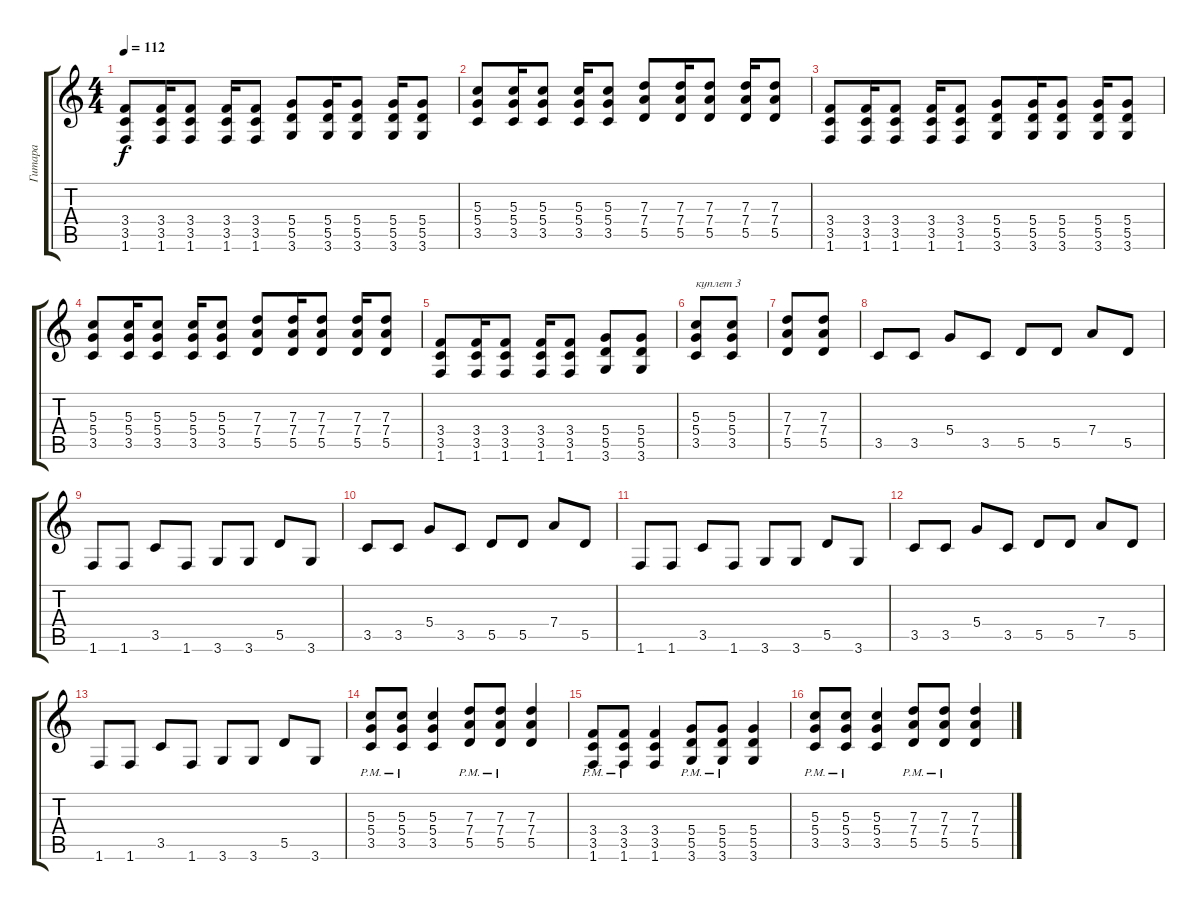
\track ("Гитара" "Гитара") {instrument distortionguitar}
\staff {score tabs}
\tuning (E4 B3 G3 D3 A2 E2) {hide}
\ts (4 4)
\tempo 112
\clef g2
\ks c
(3.4 3.5 1.6).8{dy f} (3.4 3.5 1.6).16 (3.4 3.5 1.6).8 (3.4 3.5 1.6).16 (3.4 3.5 1.6).8 (5.4 5.5 3.6).8 (5.4 5.5 3.6).16 (5.4 5.5 3.6).8 (5.4 5.5 3.6).16 (5.4 5.5 3.6).8 |
(5.3 5.4 3.5).8 (5.3 5.4 3.5).16 (5.3 5.4 3.5).8 (5.3 5.4 3.5).16 (5.3 5.4 3.5).8 (7.3 7.4 5.5).8 (7.3 7.4 5.5).16 (7.3 7.4 5.5).8 (7.3 7.4 5.5).16 (7.3 7.4 5.5).8 |
(3.4 3.5 1.6).8 (3.4 3.5 1.6).16 (3.4 3.5 1.6).8 (3.4 3.5 1.6).16 (3.4 3.5 1.6).8 (5.4 5.5 3.6).8 (5.4 5.5 3.6).16 (5.4 5.5 3.6).8 (5.4 5.5 3.6).16 (5.4 5.5 3.6).8 |
(5.3 5.4 3.5).8 (5.3 5.4 3.5).16 (5.3 5.4 3.5).8 (5.3 5.4 3.5).16 (5.3 5.4 3.5).8 (7.3 7.4 5.5).8 (7.3 7.4 5.5).16 (7.3 7.4 5.5).8 (7.3 7.4 5.5).16 (7.3 7.4 5.5).8 |
(3.4 3.5 1.6).8 (3.4 3.5 1.6).16 (3.4 3.5 1.6).8 (3.4 3.5 1.6).16 (3.4 3.5 1.6).8 (5.4 5.5 3.6).8 (5.4 5.5 3.6).8 |
(5.3 5.4 3.5).8{txt "куплет 3"} (5.3 5.4 3.5).8 |
(7.3 7.4 5.5).8 (7.3 7.4 5.5).8 |
3.5.8 3.5.8 5.4.8 3.5.8 5.5.8 5.5.8 7.4.8 5.5.8 |
1.6.8 1.6.8 3.5.8 1.6.8 3.6.8 3.6.8 5.5.8 3.6.8 |
3.5.8 3.5.8 5.4.8 3.5.8 5.5.8 5.5.8 7.4.8 5.5.8 |
1.6.8 1.6.8 3.5.8 1.6.8 3.6.8 3.6.8 5.5.8 3.6.8 |
3.5.8 3.5.8 5.4.8 3.5.8 5.5.8 5.5.8 7.4.8 5.5.8 |
1.6.8 1.6.8 3.5.8 1.6.8 3.6.8 3.6.8 5.5.8 3.6.8 |
(5.3{pm} 5.4{pm} 3.5{pm}).8 (5.3{pm} 5.4{pm} 3.5{pm}).8 (5.3 5.4 3.5).4 (7.3{pm} 7.4{pm} 5.5{pm}).8 (7.3{pm} 7.4{pm} 5.5{pm}).8 (7.3 7.4 5.5).4 |
(3.4{pm} 3.5{pm} 1.6{pm}).8 (3.4{pm} 3.5{pm} 1.6{pm}).8 (3.4 3.5 1.6).4 (5.4{pm} 5.5{pm} 3.6{pm}).8 (5.4{pm} 5.5{pm} 3.6{pm}).8 (5.4 5.5 3.6).4 |
(5.3{pm} 5.4{pm} 3.5{pm}).8 (5.3{pm} 5.4{pm} 3.5{pm}).8 (5.3 5.4 3.5).4 (7.3{pm} 7.4{pm} 5.5{pm}).8 (7.3{pm} 7.4{pm} 5.5{pm}).8 (7.3 7.4 5.5).4
